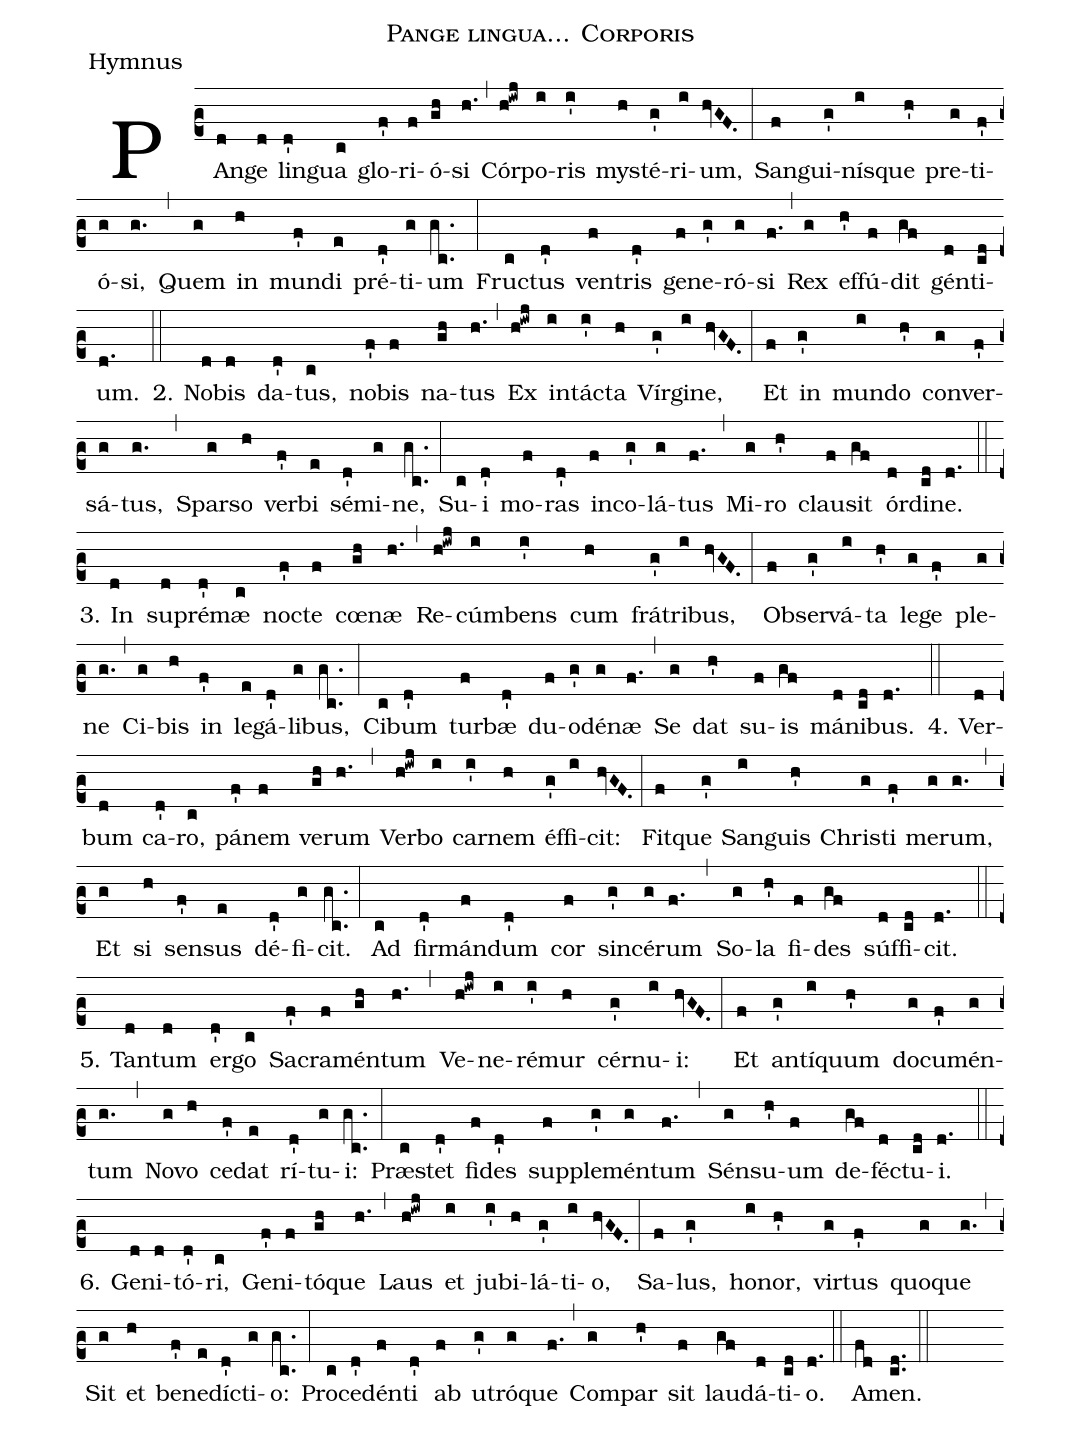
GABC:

name:Pange lingua... Corporis;
office-part:Hymnus;
%%
(c2)PAn(d)ge(d) lin(d')gua(c) glo(f')ri(f)ó(gh)si(h.) (,)
Cór(h!iwj)po(i)ris(i') mys(h)té(g')ri(i)um,(hvGF.) (:)
San(f)gui(g')nís(i)que(h') pre(g)ti(f')ó(g)si,(g.) (,)
Quem(g) in(h) mun(f')di(e) pré(d')ti(g)um(gc..) (:)
Fruc(c)tus(d') ven(f)tris(d') ge(f)ne(g')ró(g)si(f.) (,)
Rex(g) ef(h')fú(f)dit(gf) gén(d)ti(cd)um.(d.) (::)

2. No(d)bis(d) da(d')tus,(c) no(f')bis(f) na(gh)tus(h.) (,)
Ex(h!iwj) in(i)tác(i')ta(h) Vír(g')gi(i)ne,(hvGF.) (:)
Et(f) in(g') mun(i)do(h') con(g)ver(f')sá(g)tus,(g.) (,)
Spar(g)so(h) ver(f')bi(e) sé(d')mi(g)ne,(gc..) (:)
Su(c)i(d') mo(f)ras(d') in(f)co(g')lá(g)tus(f.) (,)
Mi(g)ro(h') clau(f)sit(gf) ór(d)di(cd)ne.(d.) (::)

3. In(d) su(d)pré(d')mæ(c) noc(f')te(f) cœ(gh)næ(h.) (,)
Re(h!iwj)cúm(i)bens(i') cum(h) frá(g')tri(i)bus,(hvGF.) (:)
Ob(f)ser(g')vá(i)ta(h') le(g)ge(f') ple(g)ne(g.) (,)
Ci(g)bis(h) in(f') le(e)gá(d')li(g)bus,(gc..) (:)
Ci(c)bum(d') tur(f)bæ(d') du(f)o(g')dé(g)næ(f.) (,)
Se(g) dat(h') su(f)is(gf) má(d)ni(cd)bus.(d.) (::)

4. Ver(d)bum(d) ca(d')ro,(c) pá(f')nem(f) ve(gh)rum(h.) (,)
Ver(h!iwj)bo(i) car(i')nem(h) éf(g')fi(i)cit:(hvGF.) (:)
Fit(f)que(g') San(i)guis(h') Chris(g)ti(f') me(g)rum,(g.) (,)
Et(g) si(h) sen(f')sus(e) dé(d')fi(g)cit.(gc..) (:)
Ad(c) fir(d')mán(f)dum(d') cor(f) sin(g')cé(g)rum(f.) (,)
So(g)la(h') fi(f)des(gf) súf(d)fi(cd)cit.(d.) (::)

5. Tan(d)tum(d) er(d')go(c) Sa(f')cra(f)mén(gh)tum(h.) (,)
Ve(h!iwj)ne(i)ré(i')mur(h) cér(g')nu(i)i:(hvGF.) (:)
Et(f) an(g')tí(i)quum(h') do(g)cu(f')mén(g)tum(g.) (,)
No(g)vo(h) ce(f')dat(e) rí(d')tu(g)i:(gc..) (:)
Præ(c)stet(d') fi(f)des(d') sup(f)ple(g')mén(g)tum(f.) (,)
Sén(g)su(h')um(f) de(gf)féc(d)tu(cd)i.(d.) (::)

6. Ge(d)ni(d)tó(d')ri,(c) Ge(f')ni(f)tó(gh)que(h.) (,)
Laus(h!iwj) et(i) ju(i')bi(h)lá(g')ti(i)o,(hvGF.) (:)
Sa(f)lus,(g') ho(i)nor,(h') vir(g)tus(f') quo(g)que(g.) (,)
Sit(g) et(h) be(f')ne(e)díc(d')ti(g)o:(gc..) (:)
Pro(c)ce(d')dén(f)ti(d') ab(f) u(g')tró(g)que(f.) (,)
Com(g)par(h') sit(f) lau(gf)dá(d)ti(cd)o.(d.) (::)
A(fd)men.(cd..) (::)
